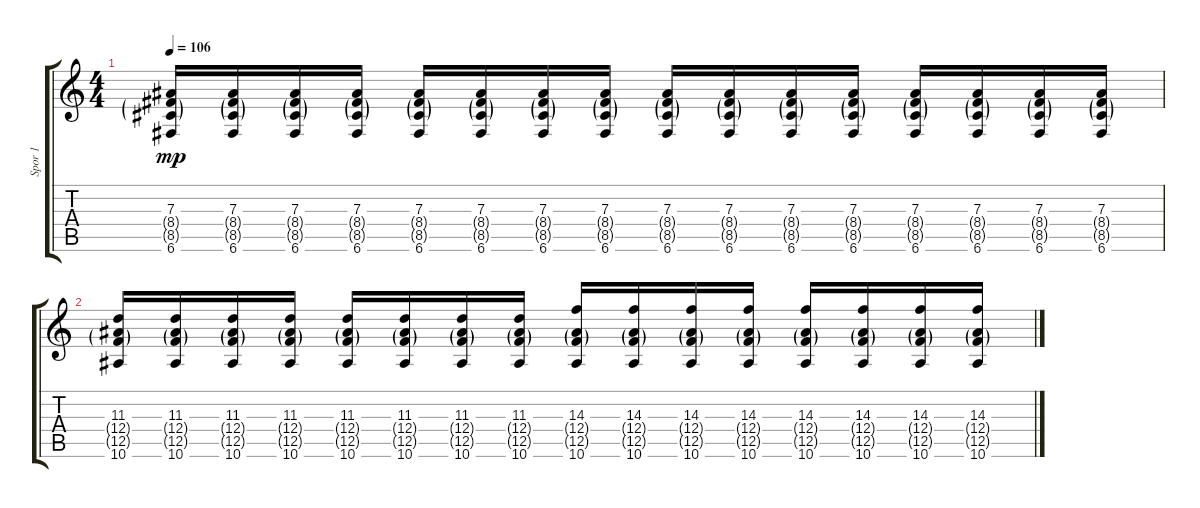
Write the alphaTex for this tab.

\track ("Spor 1" "Spor 1") {instrument distortionguitar}
\staff {score tabs}
\tuning (C4 G3 Eb3 Bb2 F2 C2) {hide}
\ts (4 4)
\tempo 106
\clef g2
\ks c
(7.3 8.4{g} 8.5{g} 6.6).16{dy mp} (7.3 8.4{g} 8.5{g} 6.6).16 (7.3 8.4{g} 8.5{g} 6.6).16 (7.3 8.4{g} 8.5{g} 6.6).16 (7.3 8.4{g} 8.5{g} 6.6).16 (7.3 8.4{g} 8.5{g} 6.6).16 (7.3 8.4{g} 8.5{g} 6.6).16 (7.3 8.4{g} 8.5{g} 6.6).16 (7.3 8.4{g} 8.5{g} 6.6).16 (7.3 8.4{g} 8.5{g} 6.6).16 (7.3 8.4{g} 8.5{g} 6.6).16 (7.3 8.4{g} 8.5{g} 6.6).16 (7.3 8.4{g} 8.5{g} 6.6).16 (7.3 8.4{g} 8.5{g} 6.6).16 (7.3 8.4{g} 8.5{g} 6.6).16 (7.3 8.4{g} 8.5{g} 6.6).16 |
(11.3 12.4{g} 12.5{g} 10.6).16 (11.3 12.4{g} 12.5{g} 10.6).16 (11.3 12.4{g} 12.5{g} 10.6).16 (11.3 12.4{g} 12.5{g} 10.6).16 (11.3 12.4{g} 12.5{g} 10.6).16 (11.3 12.4{g} 12.5{g} 10.6).16 (11.3 12.4{g} 12.5{g} 10.6).16 (11.3 12.4{g} 12.5{g} 10.6).16 (14.3 12.4{g} 12.5{g} 10.6).16 (14.3 12.4{g} 12.5{g} 10.6).16 (14.3 12.4{g} 12.5{g} 10.6).16 (14.3 12.4{g} 12.5{g} 10.6).16 (14.3 12.4{g} 12.5{g} 10.6).16 (14.3 12.4{g} 12.5{g} 10.6).16 (14.3 12.4{g} 12.5{g} 10.6).16 (14.3 12.4{g} 12.5{g} 10.6).16
